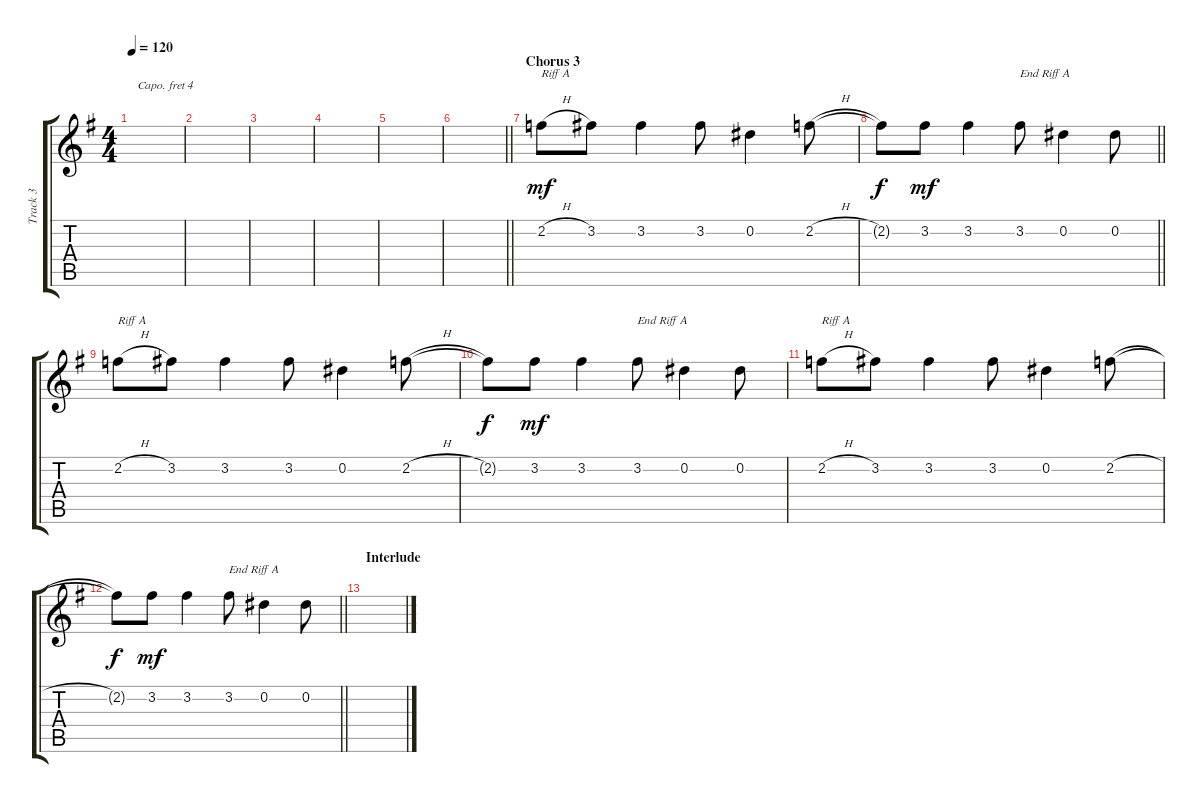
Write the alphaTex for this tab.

\track ("Track 3" "Track 3") {instrument acousticguitarsteel}
\staff {score tabs}
\capo 4
\tuning (E4 B3 G3 D3 A2 E2) {hide}
\ts (4 4)
\tempo 120
\clef g2
\ks g
|
|
|
|
|
\barLineRight lightlight
|
\section ("" "Chorus 3")
2.2{h}.8{txt "Riff A" dy mf} 3.2.8 3.2.4 3.2.8 0.2.4 2.2{h}.8 |
\barLineRight lightlight
2.2{t}.8{dy f} 3.2.8{dy mf} 3.2.4 3.2.8{txt "End Riff A"} 0.2.4 0.2.8 |
2.2{h}.8{txt "Riff A"} 3.2.8 3.2.4 3.2.8 0.2.4 2.2{h}.8 |
2.2{t}.8{dy f} 3.2.8{dy mf} 3.2.4 3.2.8{txt "End Riff A"} 0.2.4 0.2.8 |
2.2{h}.8{txt "Riff A"} 3.2.8 3.2.4 3.2.8 0.2.4 2.2{h}.8 |
\barLineRight lightlight
2.2{t}.8{dy f} 3.2.8{dy mf} 3.2.4 3.2.8{txt "End Riff A"} 0.2.4 0.2.8 |
\section ("" "Interlude")
